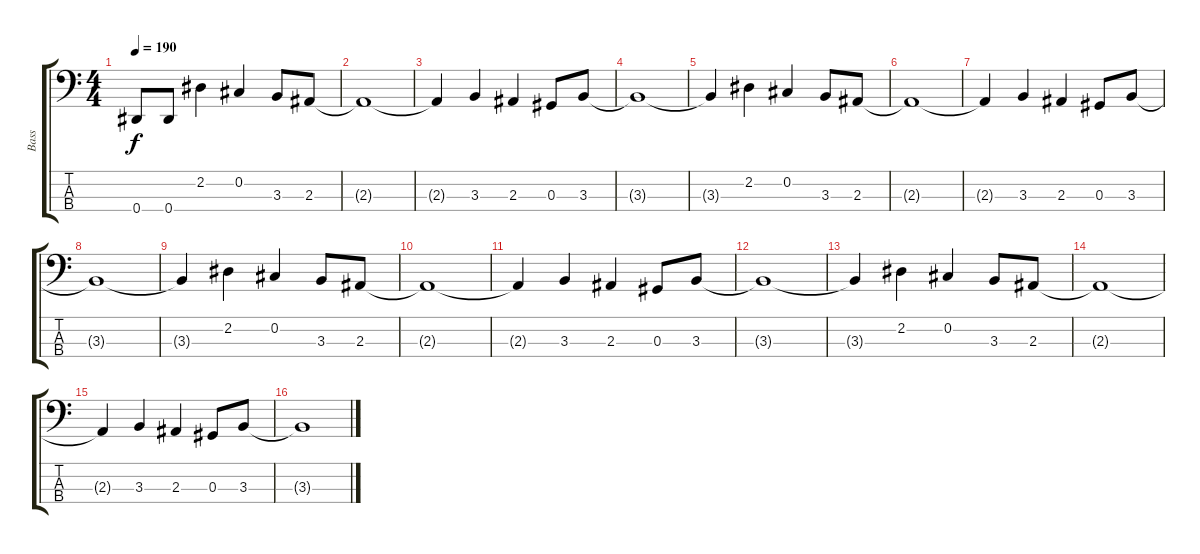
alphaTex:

\track ("Bass" "Bass") {instrument electricbasspick}
\staff {score tabs}
\tuning (Gb2 Db2 Ab1 Eb1) {hide}
\ts (4 4)
\tempo 190
\clef f4
\ks c
0.4.8{dy f} 0.4.8 2.2.4 0.2.4 3.3.8 2.3.8 |
2.3{t}.1 |
2.3{t}.4 3.3.4 2.3.4 0.3.8 3.3.8 |
3.3{t}.1 |
3.3{t}.4 2.2.4 0.2.4 3.3.8 2.3.8 |
2.3{t}.1 |
2.3{t}.4 3.3.4 2.3.4 0.3.8 3.3.8 |
3.3{t}.1 |
3.3{t}.4 2.2.4 0.2.4 3.3.8 2.3.8 |
2.3{t}.1 |
2.3{t}.4 3.3.4 2.3.4 0.3.8 3.3.8 |
3.3{t}.1 |
3.3{t}.4 2.2.4 0.2.4 3.3.8 2.3.8 |
2.3{t}.1 |
2.3{t}.4 3.3.4 2.3.4 0.3.8 3.3.8 |
3.3{t}.1
